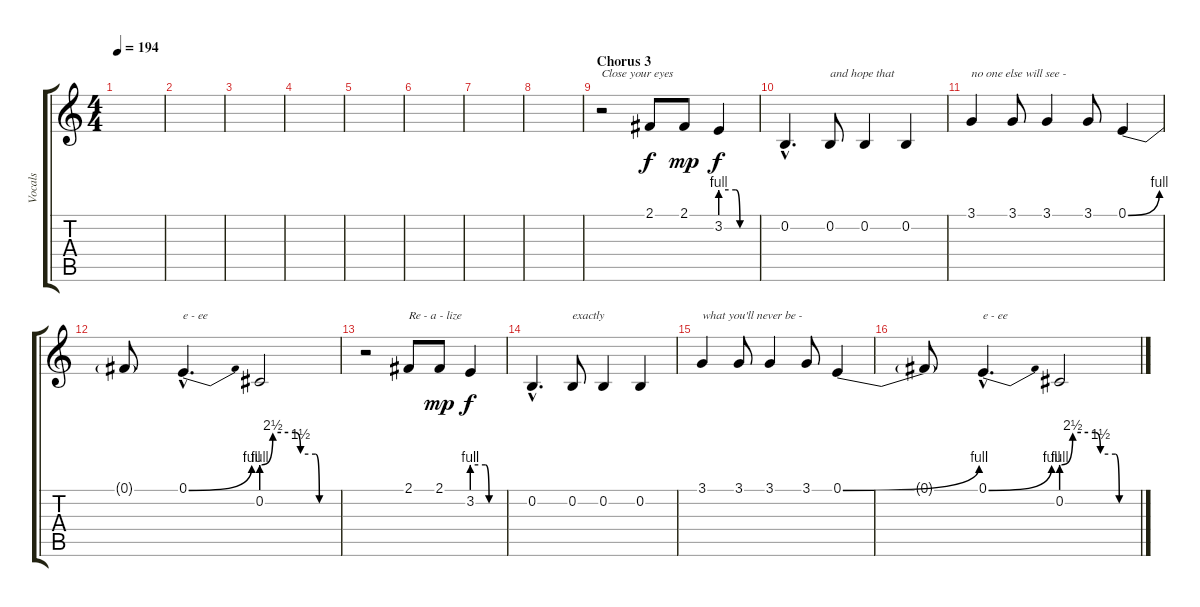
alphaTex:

\track ("Vocals" "Vocals") {instrument tenorsax}
\staff {score tabs}
\tuning (E4 B3 G3 D3 A2 E2) {hide}
\ts (4 4)
\tempo 194
\clef g2
\ks c
|
|
|
|
|
|
|
|
\section ("" "Chorus 3")
r.2{txt "Close your eyes"} 2.1.8 2.1.8{dy mp} 3.2{be (custom 0 4 26 4 33 0 60 0)}.4{dy f} |
0.2{hac}.4{d} 0.2.8{txt "and hope that"} 0.2.4 0.2.4 |
3.1.4{txt "no one else will see -"} 3.1.8 3.1.4 3.1.8 0.1{be (bend 0 0 60 4)}.4 |
0.1{t}.8 0.1{be (bend 0 0 60 4) hac}.4{d txt "e - ee"} 0.2{be (custom 0 4 9 10 27 10 31 6 43 6 46 0 60 0)}.2 |
r.2 2.1.8{txt "Re - a - lize"} 2.1.8{dy mp} 3.2{be (custom 0 4 26 4 33 0 60 0)}.4{dy f} |
0.2{hac}.4{d} 0.2.8{txt "exactly"} 0.2.4 0.2.4 |
3.1.4{txt "what you'll never be -"} 3.1.8 3.1.4 3.1.8 0.1{be (bend 0 0 60 4)}.4 |
0.1{t}.8 0.1{be (bend 0 0 60 4) hac}.4{d txt "e - ee"} 0.2{be (custom 0 4 9 10 27 10 31 6 43 6 46 0 60 0)}.2
